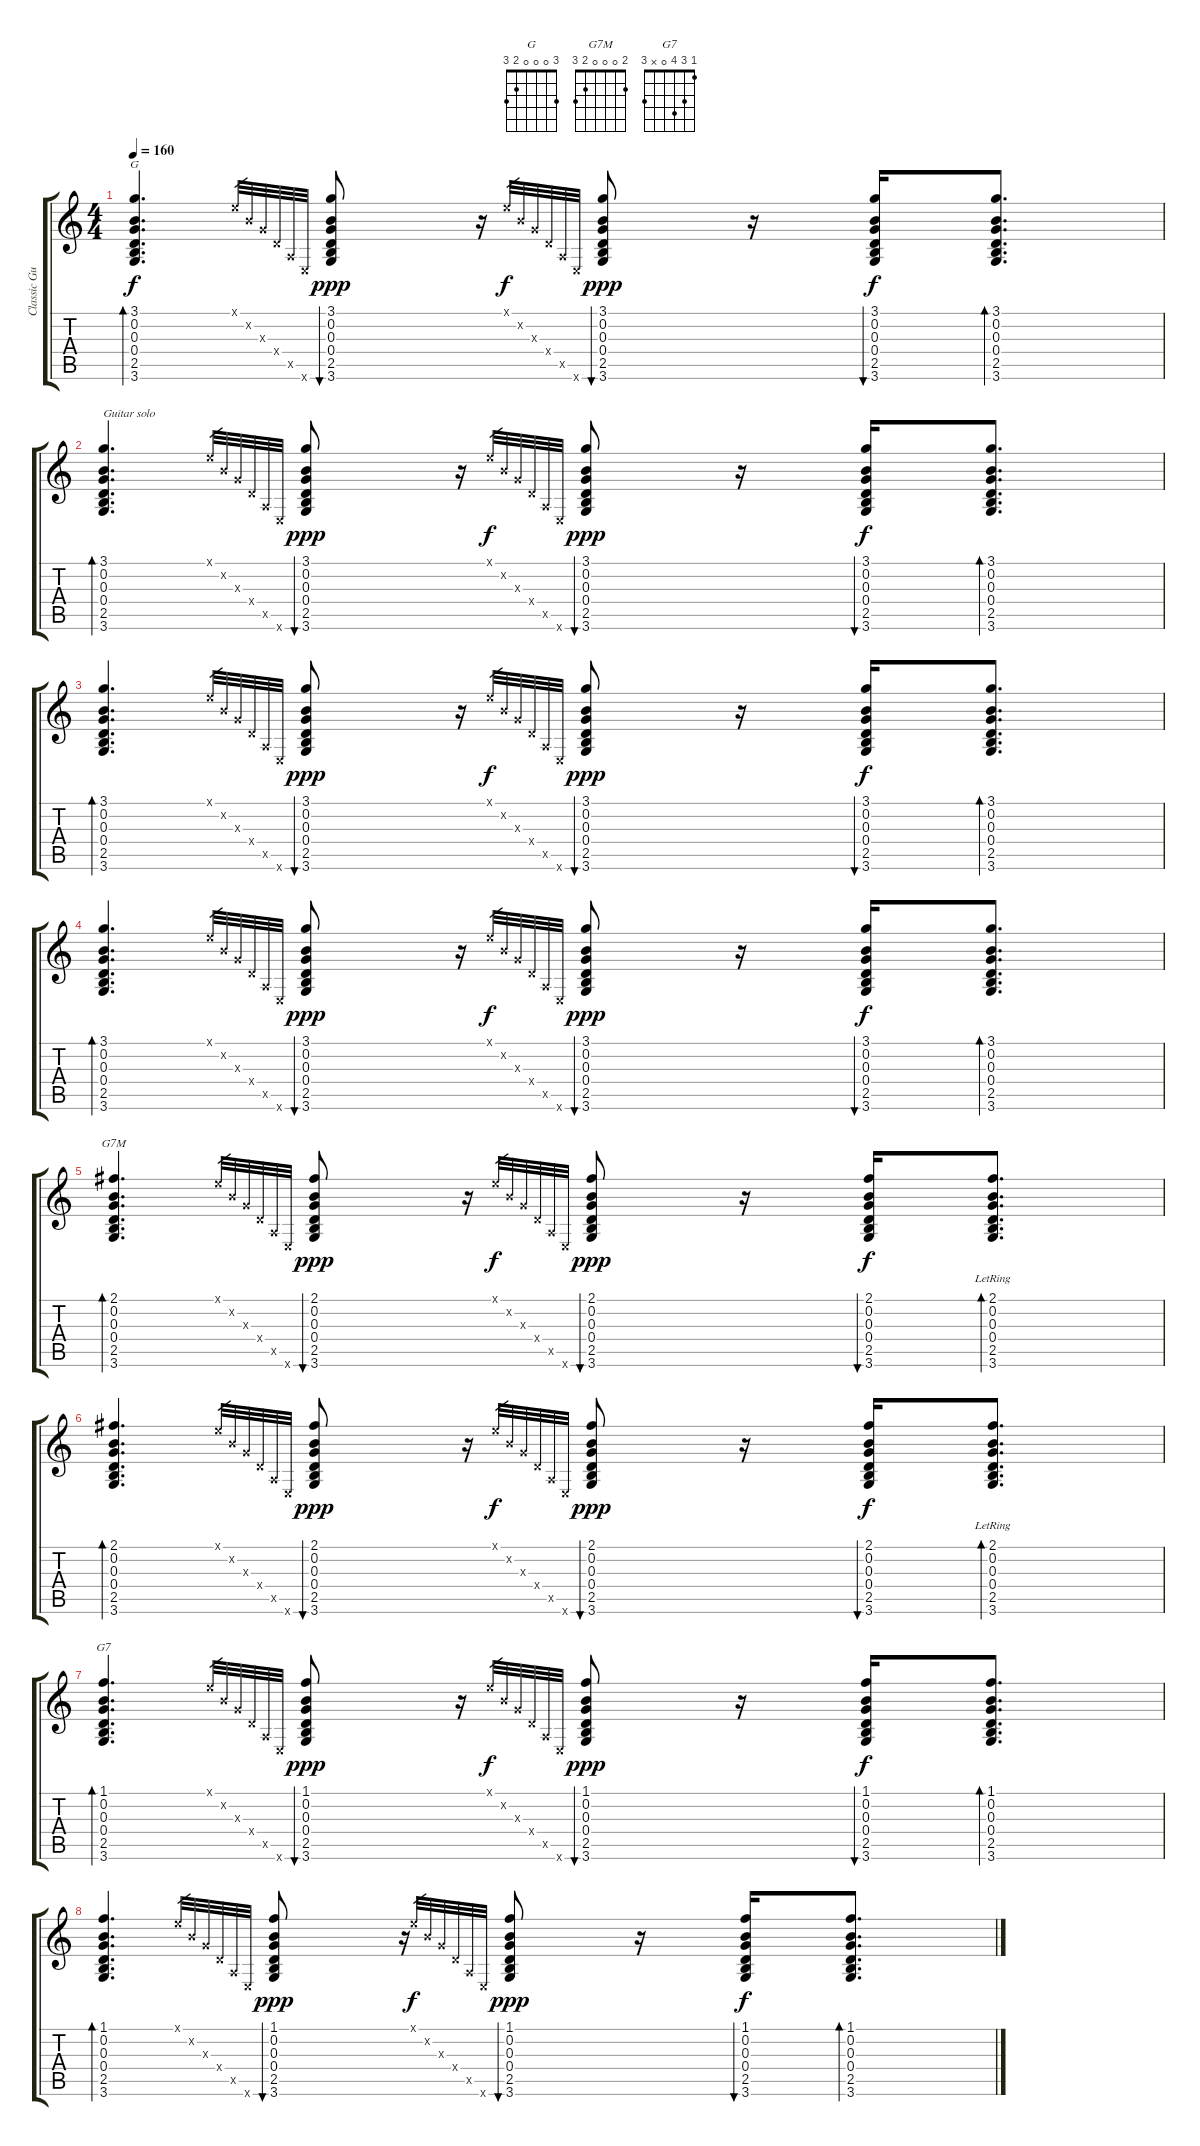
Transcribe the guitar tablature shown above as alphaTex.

\track ("Classic Guitar" "Classic Gu") {instrument acousticguitarnylon}
\staff {score tabs}
\tuning (E4 B3 G3 D3 A2 E2) {hide}
\chord ("G" 3 0 0 0 2 3)
\chord ("G7M" 2 0 0 0 2 3)
\chord ("G7" 1 3 4 0 x 3)
\ts (4 4)
\tempo 160
\clef g2
\ks c
(3.1 0.2 0.3 0.4 2.5 3.6).4{d bd 240 ch "G" dy f} 0.1{x}.32{gr} 0.2{x}.32{gr} 0.3{x}.32{gr} 0.4{x}.32{gr} 0.5{x}.32{gr} 0.6{x}.32{gr} (3.1 0.2 0.3 0.4 2.5 3.6).8{bu 30 dy ppp} r.16 0.1{x}.32{gr dy f} 0.2{x}.32{gr} 0.3{x}.32{gr} 0.4{x}.32{gr} 0.5{x}.32{gr} 0.6{x}.32{gr} (3.1 0.2 0.3 0.4 2.5 3.6).8{bu 30 dy ppp} r.16 (3.1 0.2 0.3 0.4 2.5 3.6).16{bu 30 dy f} (3.1 0.2 0.3 0.4 2.5 3.6).8{d bd 120} |
(3.1 0.2 0.3 0.4 2.5 3.6).4{d bd 240 txt "Guitar solo"} 0.1{x}.32{gr} 0.2{x}.32{gr} 0.3{x}.32{gr} 0.4{x}.32{gr} 0.5{x}.32{gr} 0.6{x}.32{gr} (3.1 0.2 0.3 0.4 2.5 3.6).8{bu 30 dy ppp} r.16 0.1{x}.32{gr dy f} 0.2{x}.32{gr} 0.3{x}.32{gr} 0.4{x}.32{gr} 0.5{x}.32{gr} 0.6{x}.32{gr} (3.1 0.2 0.3 0.4 2.5 3.6).8{bu 30 dy ppp} r.16 (3.1 0.2 0.3 0.4 2.5 3.6).16{bu 30 dy f} (3.1 0.2 0.3 0.4 2.5 3.6).8{d bd 120} |
(3.1 0.2 0.3 0.4 2.5 3.6).4{d bd 240} 0.1{x}.32{gr} 0.2{x}.32{gr} 0.3{x}.32{gr} 0.4{x}.32{gr} 0.5{x}.32{gr} 0.6{x}.32{gr} (3.1 0.2 0.3 0.4 2.5 3.6).8{bu 30 dy ppp} r.16 0.1{x}.32{gr dy f} 0.2{x}.32{gr} 0.3{x}.32{gr} 0.4{x}.32{gr} 0.5{x}.32{gr} 0.6{x}.32{gr} (3.1 0.2 0.3 0.4 2.5 3.6).8{bu 30 dy ppp} r.16 (3.1 0.2 0.3 0.4 2.5 3.6).16{bu 30 dy f} (3.1 0.2 0.3 0.4 2.5 3.6).8{d bd 120} |
(3.1 0.2 0.3 0.4 2.5 3.6).4{d bd 240} 0.1{x}.32{gr} 0.2{x}.32{gr} 0.3{x}.32{gr} 0.4{x}.32{gr} 0.5{x}.32{gr} 0.6{x}.32{gr} (3.1 0.2 0.3 0.4 2.5 3.6).8{bu 30 dy ppp} r.16 0.1{x}.32{gr dy f} 0.2{x}.32{gr} 0.3{x}.32{gr} 0.4{x}.32{gr} 0.5{x}.32{gr} 0.6{x}.32{gr} (3.1 0.2 0.3 0.4 2.5 3.6).8{bu 30 dy ppp} r.16 (3.1 0.2 0.3 0.4 2.5 3.6).16{bu 30 dy f} (3.1 0.2 0.3 0.4 2.5 3.6).8{d bd 120} |
(2.1 0.2 0.3 0.4 2.5 3.6).4{d bd 240 ch "G7M"} 0.1{x}.32{gr} 0.2{x}.32{gr} 0.3{x}.32{gr} 0.4{x}.32{gr} 0.5{x}.32{gr} 0.6{x}.32{gr} (2.1 0.2 0.3 0.4 2.5 3.6).8{bu 30 dy ppp} r.16 0.1{x}.32{gr dy f} 0.2{x}.32{gr} 0.3{x}.32{gr} 0.4{x}.32{gr} 0.5{x}.32{gr} 0.6{x}.32{gr} (2.1 0.2 0.3 0.4 2.5 3.6).8{bu 30 dy ppp} r.16 (2.1 0.2 0.3 0.4 2.5 3.6).16{bu 30 dy f} (2.1{lr} 0.2{lr} 0.3{lr} 0.4{lr} 2.5{lr} 3.6{lr}).8{d bd 120} |
(2.1 0.2 0.3 0.4 2.5 3.6).4{d bd 240} 0.1{x}.32{gr} 0.2{x}.32{gr} 0.3{x}.32{gr} 0.4{x}.32{gr} 0.5{x}.32{gr} 0.6{x}.32{gr} (2.1 0.2 0.3 0.4 2.5 3.6).8{bu 30 dy ppp} r.16 0.1{x}.32{gr dy f} 0.2{x}.32{gr} 0.3{x}.32{gr} 0.4{x}.32{gr} 0.5{x}.32{gr} 0.6{x}.32{gr} (2.1 0.2 0.3 0.4 2.5 3.6).8{bu 30 dy ppp} r.16 (2.1 0.2 0.3 0.4 2.5 3.6).16{bu 30 dy f} (2.1{lr} 0.2{lr} 0.3{lr} 0.4{lr} 2.5{lr} 3.6{lr}).8{d bd 120} |
(1.1 0.2 0.3 0.4 2.5 3.6).4{d bd 240 ch "G7"} 0.1{x}.32{gr} 0.2{x}.32{gr} 0.3{x}.32{gr} 0.4{x}.32{gr} 0.5{x}.32{gr} 0.6{x}.32{gr} (1.1 0.2 0.3 0.4 2.5 3.6).8{bu 30 dy ppp} r.16 0.1{x}.32{gr dy f} 0.2{x}.32{gr} 0.3{x}.32{gr} 0.4{x}.32{gr} 0.5{x}.32{gr} 0.6{x}.32{gr} (1.1 0.2 0.3 0.4 2.5 3.6).8{bu 30 dy ppp} r.16 (1.1 0.2 0.3 0.4 2.5 3.6).16{bu 30 dy f} (1.1 0.2 0.3 0.4 2.5 3.6).8{d bd 120} |
(1.1 0.2 0.3 0.4 2.5 3.6).4{d bd 240} 0.1{x}.32{gr} 0.2{x}.32{gr} 0.3{x}.32{gr} 0.4{x}.32{gr} 0.5{x}.32{gr} 0.6{x}.32{gr} (1.1 0.2 0.3 0.4 2.5 3.6).8{bu 30 dy ppp} r.16 0.1{x}.32{gr dy f} 0.2{x}.32{gr} 0.3{x}.32{gr} 0.4{x}.32{gr} 0.5{x}.32{gr} 0.6{x}.32{gr} (1.1 0.2 0.3 0.4 2.5 3.6).8{bu 30 dy ppp} r.16 (1.1 0.2 0.3 0.4 2.5 3.6).16{bu 30 dy f} (1.1 0.2 0.3 0.4 2.5 3.6).8{d bd 120}
